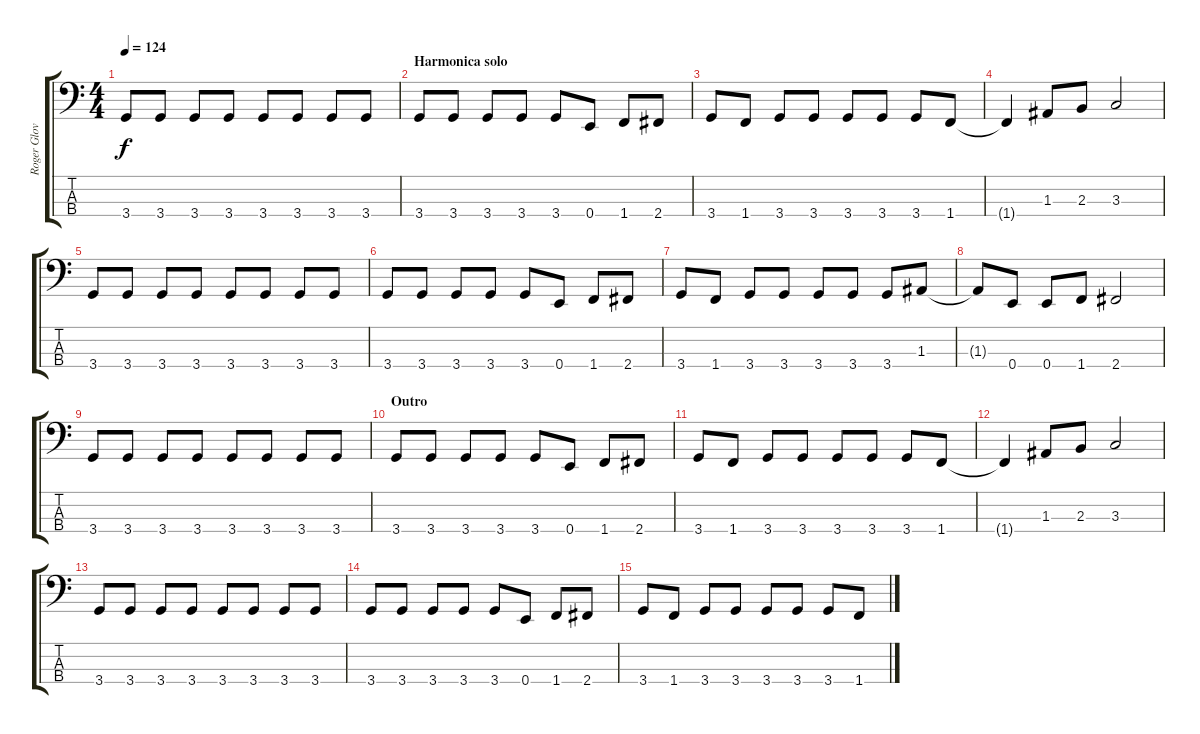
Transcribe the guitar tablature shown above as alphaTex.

\track ("Roger Glover (Bass)" "Roger Glov") {instrument electricbasspick}
\staff {score tabs}
\tuning (G2 D2 A1 E1) {hide}
\ts (4 4)
\tempo 124
\clef f4
\ks c
3.4.8{dy f} 3.4.8 3.4.8 3.4.8 3.4.8 3.4.8 3.4.8 3.4.8 |
\section ("" "Harmonica solo")
3.4.8 3.4.8 3.4.8 3.4.8 3.4.8 0.4.8 1.4.8 2.4.8 |
3.4.8 1.4.8 3.4.8 3.4.8 3.4.8 3.4.8 3.4.8 1.4.8 |
1.4{t}.4 1.3.8 2.3.8 3.3.2 |
3.4.8 3.4.8 3.4.8 3.4.8 3.4.8 3.4.8 3.4.8 3.4.8 |
3.4.8 3.4.8 3.4.8 3.4.8 3.4.8 0.4.8 1.4.8 2.4.8 |
3.4.8 1.4.8 3.4.8 3.4.8 3.4.8 3.4.8 3.4.8 1.3.8 |
1.3{t}.8 0.4.8 0.4.8 1.4.8 2.4.2 |
3.4.8{volume 6} 3.4.8 3.4.8 3.4.8 3.4.8 3.4.8 3.4.8 3.4.8 |
\section ("" "Outro")
3.4.8 3.4.8 3.4.8 3.4.8 3.4.8 0.4.8 1.4.8 2.4.8 |
3.4.8 1.4.8 3.4.8 3.4.8 3.4.8 3.4.8 3.4.8 1.4.8 |
1.4{t}.4 1.3.8 2.3.8 3.3.2 |
3.4.8 3.4.8{volume 0} 3.4.8 3.4.8 3.4.8 3.4.8 3.4.8 3.4.8 |
3.4.8 3.4.8 3.4.8 3.4.8 3.4.8 0.4.8 1.4.8 2.4.8 |
3.4.8 1.4.8 3.4.8 3.4.8 3.4.8 3.4.8 3.4.8 1.4.8
